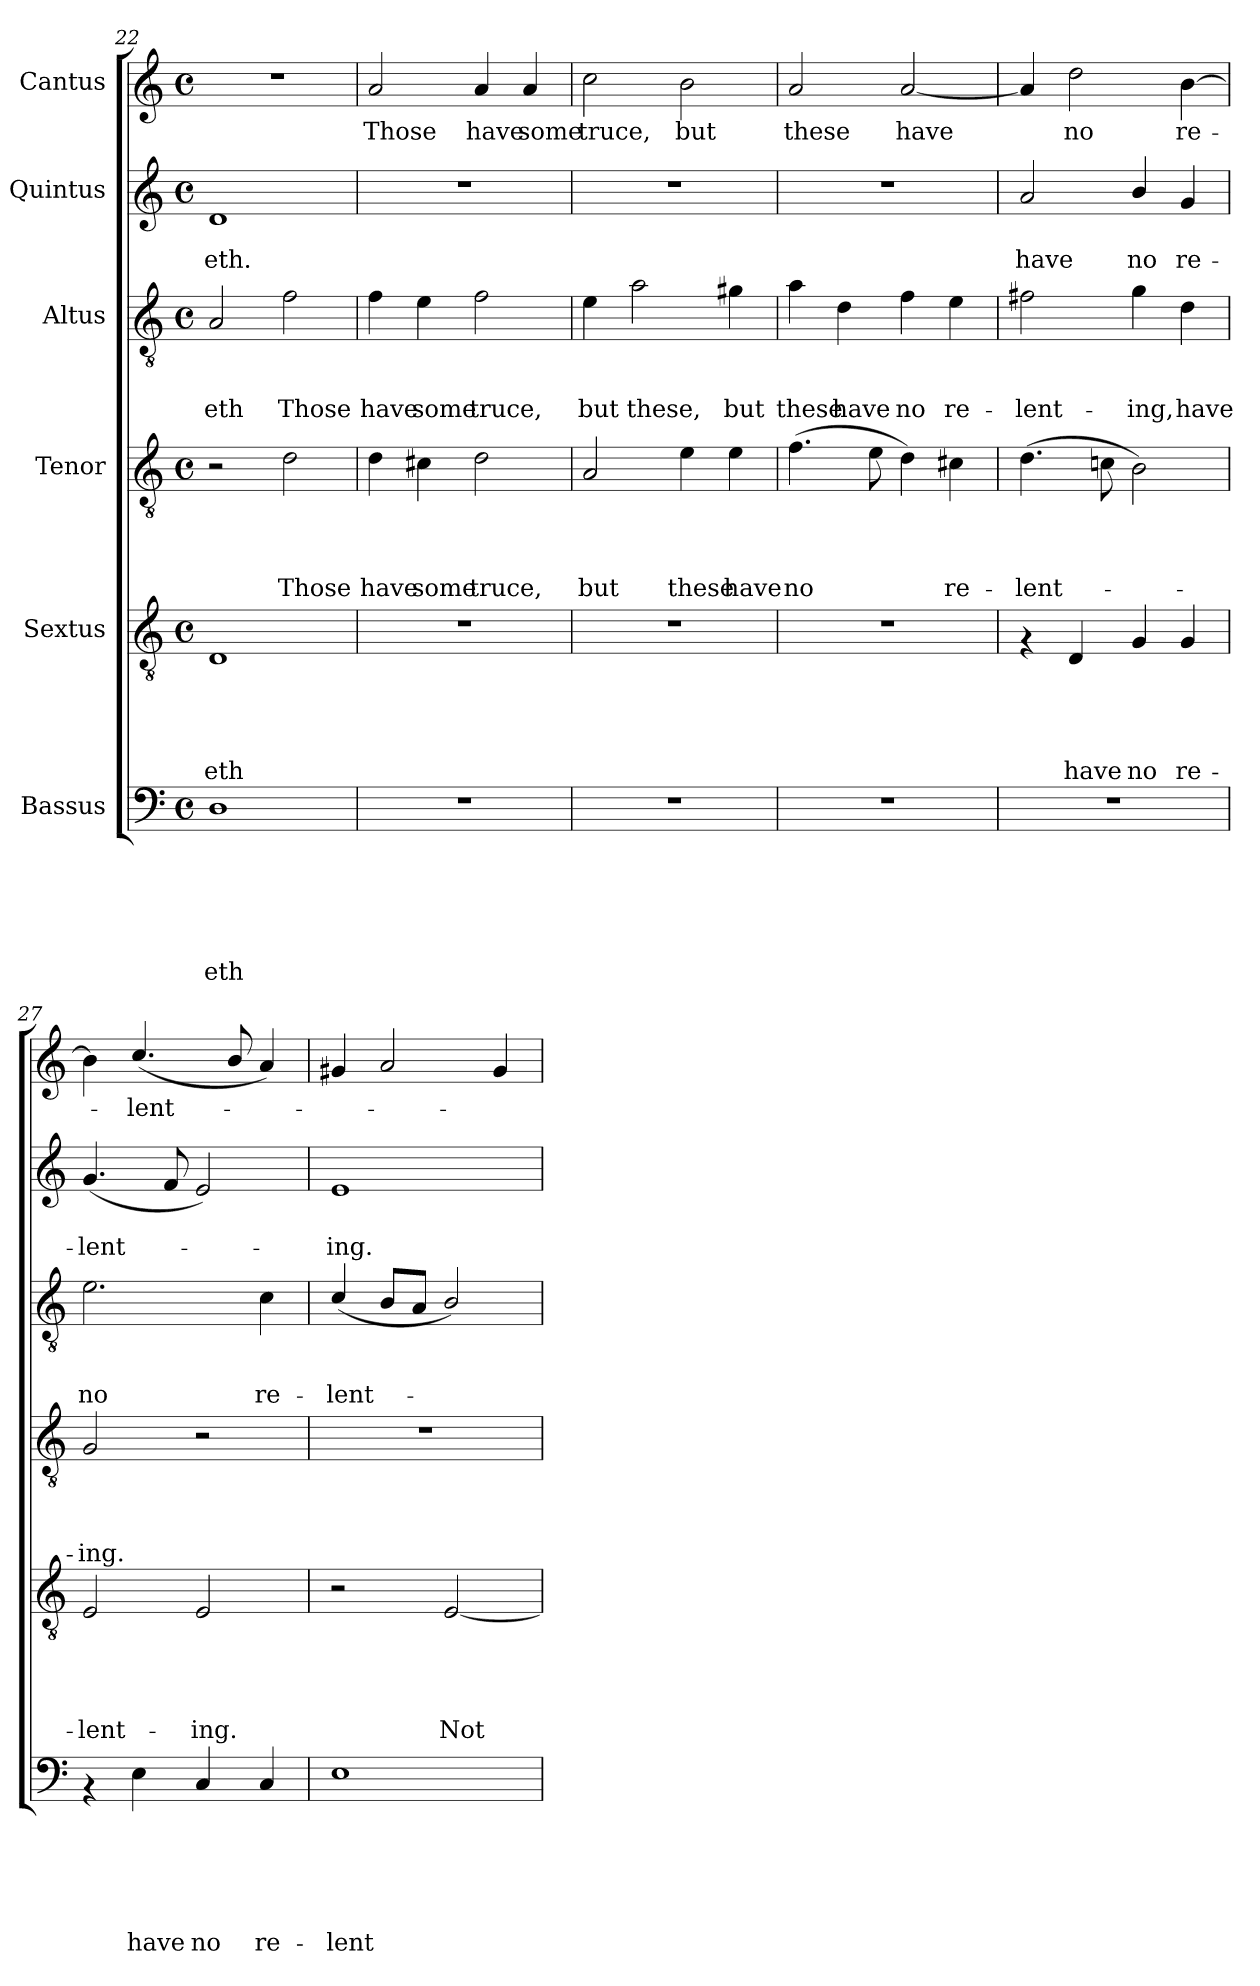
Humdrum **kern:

**kern	**text	**text	**text	**text	**text	**text	**kern	**text	**text	**text	**text	**text	**kern	**text	**text	**text	**text	**kern	**text	**text	**text	**kern	**text	**text	**kern	**text
*part6	*part6	*part6	*part6	*part6	*part6	*part6	*part5	*part5	*part5	*part5	*part5	*part5	*part4	*part4	*part4	*part4	*part4	*part3	*part3	*part3	*part3	*part2	*part2	*part2	*part1	*part1
*staff6	*staff6	*staff6	*staff6	*staff6	*staff6	*staff6	*staff5	*staff5	*staff5	*staff5	*staff5	*staff5	*staff4	*staff4	*staff4	*staff4	*staff4	*staff3	*staff3	*staff3	*staff3	*staff2	*staff2	*staff2	*staff1	*staff1
*I"Bassus	*	*	*	*	*	*	*I"Sextus	*	*	*	*	*	*I"Tenor	*	*	*	*	*I"Altus	*	*	*	*I"Quintus	*	*	*I"Cantus	*
*clefF4	*	*	*	*	*	*	*clefGv2	*	*	*	*	*	*clefGv2	*	*	*	*	*clefGv2	*	*	*	*clefG2	*	*	*clefG2	*
*k[]	*	*	*	*	*	*	*k[]	*	*	*	*	*	*k[]	*	*	*	*	*k[]	*	*	*	*k[]	*	*	*k[]	*
*C:	*	*	*	*	*	*	*C:	*	*	*	*	*	*C:	*	*	*	*	*C:	*	*	*	*C:	*	*	*C:	*
*M4/4	*	*	*	*	*	*	*M4/4	*	*	*	*	*	*M4/4	*	*	*	*	*M4/4	*	*	*	*M4/4	*	*	*M4/4	*
*met(c)	*	*	*	*	*	*	*met(c)	*	*	*	*	*	*met(c)	*	*	*	*	*met(c)	*	*	*	*met(c)	*	*	*met(c)	*
=22	=22	=22	=22	=22	=22	=22	=22	=22	=22	=22	=22	=22	=22	=22	=22	=22	=22	=22	=22	=22	=22	=22	=22	=22	=22	=22
!	!	!	!	!	!	!LO:LY:b	!	!	!	!	!	!LO:LY:b	!	!	!	!	!	!	!	!	!LO:LY:b	!	!	!LO:LY:b	!	!
1D	.	.	.	.	.	-eth	1D	.	.	.	.	-eth	2r	.	.	.	.	2A/	.	.	-eth	1d	.	-eth.	1r	.
!	!	!	!	!	!	!	!	!	!	!	!	!	!	!	!	!	!LO:LY:b	!	!	!	!LO:LY:b	!	!	!	!	!
.	.	.	.	.	.	.	.	.	.	.	.	.	2d\	.	.	.	Those	2f\	.	.	Those	.	.	.	.	.
!!LO:PB:g=z
=23	=23	=23	=23	=23	=23	=23	=23	=23	=23	=23	=23	=23	=23	=23	=23	=23	=23	=23	=23	=23	=23	=23	=23	=23	=23	=23
!	!	!	!	!	!	!	!	!	!	!	!	!	!	!	!	!	!LO:LY:b	!	!	!	!LO:LY:b	!	!	!	!	!LO:LY:b
1r	.	.	.	.	.	.	1r	.	.	.	.	.	4d\	.	.	.	have	4f\	.	.	have	1r	.	.	2a/	Those
!	!	!	!	!	!	!	!	!	!	!	!	!	!	!	!	!	!LO:LY:b	!	!	!	!LO:LY:b	!	!	!	!	!
.	.	.	.	.	.	.	.	.	.	.	.	.	4c#X\	.	.	.	some	4e\	.	.	some	.	.	.	.	.
!	!	!	!	!	!	!	!	!	!	!	!	!	!	!	!	!	!LO:LY:b	!	!	!	!LO:LY:b	!	!	!	!	!LO:LY:b
.	.	.	.	.	.	.	.	.	.	.	.	.	2d\	.	.	.	truce,	2f\	.	.	truce,	.	.	.	4a/	have
!	!	!	!	!	!	!	!	!	!	!	!	!	!	!	!	!	!	!	!	!	!	!	!	!	!	!LO:LY:b
.	.	.	.	.	.	.	.	.	.	.	.	.	.	.	.	.	.	.	.	.	.	.	.	.	4a/	some
=24	=24	=24	=24	=24	=24	=24	=24	=24	=24	=24	=24	=24	=24	=24	=24	=24	=24	=24	=24	=24	=24	=24	=24	=24	=24	=24
!	!	!	!	!	!	!	!	!	!	!	!	!	!	!	!	!	!LO:LY:b	!	!	!	!LO:LY:b	!	!	!	!	!LO:LY:b
1r	.	.	.	.	.	.	1r	.	.	.	.	.	2A/	.	.	.	but	4e\	.	.	but	1r	.	.	2cc\	truce,
!	!	!	!	!	!	!	!	!	!	!	!	!	!	!	!	!	!	!	!	!	!LO:LY:b	!	!	!	!	!
.	.	.	.	.	.	.	.	.	.	.	.	.	.	.	.	.	.	2a\	.	.	these,	.	.	.	.	.
!	!	!	!	!	!	!	!	!	!	!	!	!	!	!	!	!	!LO:LY:b	!	!	!	!	!	!	!	!	!LO:LY:b
.	.	.	.	.	.	.	.	.	.	.	.	.	4e\	.	.	.	these	.	.	.	.	.	.	.	2b\	but
!	!	!	!	!	!	!	!	!	!	!	!	!	!	!	!	!	!LO:LY:b	!	!	!	!LO:LY:b	!	!	!	!	!
.	.	.	.	.	.	.	.	.	.	.	.	.	4e\	.	.	.	have	4g#X\	.	.	but	.	.	.	.	.
=25	=25	=25	=25	=25	=25	=25	=25	=25	=25	=25	=25	=25	=25	=25	=25	=25	=25	=25	=25	=25	=25	=25	=25	=25	=25	=25
!	!	!	!	!	!	!	!	!	!	!	!	!	!	!	!	!	!LO:LY:b	!	!	!	!LO:LY:b	!	!	!	!	!LO:LY:b
1r	.	.	.	.	.	.	1r	.	.	.	.	.	(>4.f\	.	.	.	no	4a\	.	.	these	1r	.	.	2a/	these
!	!	!	!	!	!	!	!	!	!	!	!	!	!	!	!	!	!	!	!	!	!LO:LY:b	!	!	!	!	!
.	.	.	.	.	.	.	.	.	.	.	.	.	.	.	.	.	.	4d\	.	.	have	.	.	.	.	.
.	.	.	.	.	.	.	.	.	.	.	.	.	8e\	.	.	.	.	.	.	.	.	.	.	.	.	.
!	!	!	!	!	!	!	!	!	!	!	!	!	!	!	!	!	!	!	!	!	!LO:LY:b	!	!	!	!	!LO:LY:b
.	.	.	.	.	.	.	.	.	.	.	.	.	4d\)	.	.	.	.	4f\	.	.	no	.	.	.	[<2a/	have
!	!	!	!	!	!	!	!	!	!	!	!	!	!	!	!	!	!LO:LY:b	!	!	!	!LO:LY:b	!	!	!	!	!
.	.	.	.	.	.	.	.	.	.	.	.	.	4c#X\	.	.	.	re-	4e\	.	.	re-	.	.	.	.	.
=26	=26	=26	=26	=26	=26	=26	=26	=26	=26	=26	=26	=26	=26	=26	=26	=26	=26	=26	=26	=26	=26	=26	=26	=26	=26	=26
!	!	!	!	!	!	!	!	!	!	!	!	!	!	!	!	!	!LO:LY:b	!	!	!	!LO:LY:b	!	!	!LO:LY:b	!	!
1r	.	.	.	.	.	.	4rF	.	.	.	.	.	(>4.d\	.	.	.	-lent-	2f#X\	.	.	-lent-	2a/	.	have	4a/]	.
!	!	!	!	!	!	!	!	!	!	!	!	!LO:LY:b	!	!	!	!	!	!	!	!	!	!	!	!	!	!LO:LY:b
.	.	.	.	.	.	.	4D/	.	.	.	.	have	.	.	.	.	.	.	.	.	.	.	.	.	2dd\	no
.	.	.	.	.	.	.	.	.	.	.	.	.	8cn\	.	.	.	.	.	.	.	.	.	.	.	.	.
!	!	!	!	!	!	!	!	!	!	!	!	!LO:LY:b	!	!	!	!	!	!	!	!	!LO:LY:b	!	!	!LO:LY:b	!	!
.	.	.	.	.	.	.	4G/	.	.	.	.	no	2B\)	.	.	.	.	4g\	.	.	-ing,	4b/	.	no	.	.
!	!	!	!	!	!	!	!	!	!	!	!	!LO:LY:b	!	!	!	!	!	!	!	!	!LO:LY:b	!	!	!LO:LY:b	!	!LO:LY:b
.	.	.	.	.	.	.	4G/	.	.	.	.	re-	.	.	.	.	.	4d\	.	.	have	4g/	.	re-	[>4b\	re-
=27	=27	=27	=27	=27	=27	=27	=27	=27	=27	=27	=27	=27	=27	=27	=27	=27	=27	=27	=27	=27	=27	=27	=27	=27	=27	=27
!	!	!	!	!	!	!	!	!	!	!	!	!LO:LY:b	!	!	!	!	!LO:LY:b	!	!	!	!LO:LY:b	!	!	!LO:LY:b	!	!
4rAA	.	.	.	.	.	.	2E/	.	.	.	.	-lent-	2G/	.	.	.	-ing.	2.e\	.	.	no	(<4.g/	.	-lent-	4b\]	.
!	!	!	!	!	!	!LO:LY:b	!	!	!	!	!	!	!	!	!	!	!	!	!	!	!	!	!	!	!	!LO:LY:b
4E\	.	.	.	.	.	have	.	.	.	.	.	.	.	.	.	.	.	.	.	.	.	.	.	.	(<4.cc/	-lent-
.	.	.	.	.	.	.	.	.	.	.	.	.	.	.	.	.	.	.	.	.	.	8f/	.	.	.	.
!	!	!	!	!	!	!LO:LY:b	!	!	!	!	!	!LO:LY:b	!	!	!	!	!	!	!	!	!	!	!	!	!	!
4C/	.	.	.	.	.	no	2E/	.	.	.	.	-ing.	2r	.	.	.	.	.	.	.	.	2e/)	.	.	.	.
.	.	.	.	.	.	.	.	.	.	.	.	.	.	.	.	.	.	.	.	.	.	.	.	.	8b/	.
!	!	!	!	!	!	!LO:LY:b	!	!	!	!	!	!	!	!	!	!	!	!	!	!	!LO:LY:b	!	!	!	!	!
4C/	.	.	.	.	.	re-	.	.	.	.	.	.	.	.	.	.	.	4c\	.	.	re-	.	.	.	4a/)	.
!!LO:PB:g=z
=28	=28	=28	=28	=28	=28	=28	=28	=28	=28	=28	=28	=28	=28	=28	=28	=28	=28	=28	=28	=28	=28	=28	=28	=28	=28	=28
!	!	!	!	!	!	!LO:LY:b	!	!	!	!	!	!	!	!	!	!	!	!	!	!	!LO:LY:b	!	!	!LO:LY:b	!	!
1E	.	.	.	.	.	-lent-	2r	.	.	.	.	.	1r	.	.	.	.	(<4c/	.	.	-lent-	1e	.	-ing.	4g#X/	.
.	.	.	.	.	.	.	.	.	.	.	.	.	.	.	.	.	.	8B/L	.	.	.	.	.	.	2a/	.
.	.	.	.	.	.	.	.	.	.	.	.	.	.	.	.	.	.	8A/J	.	.	.	.	.	.	.	.
!	!	!	!	!	!	!	!	!	!	!	!	!LO:LY:b	!	!	!	!	!	!	!	!	!	!	!	!	!	!
.	.	.	.	.	.	.	[<2E/	.	.	.	.	Not	.	.	.	.	.	2B/)	.	.	.	.	.	.	.	.
.	.	.	.	.	.	.	.	.	.	.	.	.	.	.	.	.	.	.	.	.	.	.	.	.	4g#/	.
=	=	=	=	=	=	=	=	=	=	=	=	=	=	=	=	=	=	=	=	=	=	=	=	=	=	=
*-	*-	*-	*-	*-	*-	*-	*-	*-	*-	*-	*-	*-	*-	*-	*-	*-	*-	*-	*-	*-	*-	*-	*-	*-	*-	*-
